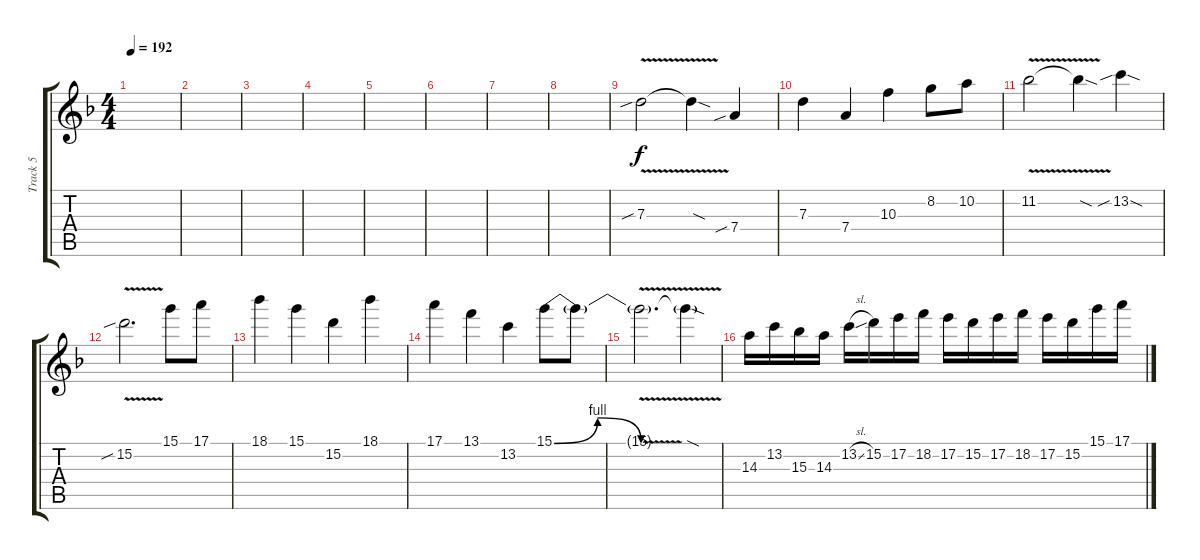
\track ("Track 5" "Track 5") {instrument distortionguitar}
\staff {score tabs}
\tuning (E4 B3 G3 D3 A2 D2) {hide}
\ts (4 4)
\tempo 192
\clef g2
\ks f
|
|
|
|
|
|
|
|
7.3{v sib}.2 7.3{sod t}.4 7.4{sib}.4 |
7.3.4 7.4.4 10.3.4 8.2.8 10.2.8 |
11.2{v}.2 11.2{sod t}.4 13.2{sib sod}.4 |
15.2{v sib}.2{d} 15.1.8 17.1.8 |
18.1.4 15.1.4 15.2.4 18.1.4 |
17.1.4 13.1.4 13.2.4 15.1{be (bendrelease 0 0 30 4 30 4 60 0)}.8 15.1{t}.8 |
15.1{v t}.2{d} 15.1{sod t}.4 |
14.3.16 13.2.16 15.3.16 14.3.16 13.2{sl}.16 15.2.16 17.2.16 18.2.16 17.2.16 15.2.16 17.2.16 18.2.16 17.2.16 15.2.16 15.1.16 17.1.16
